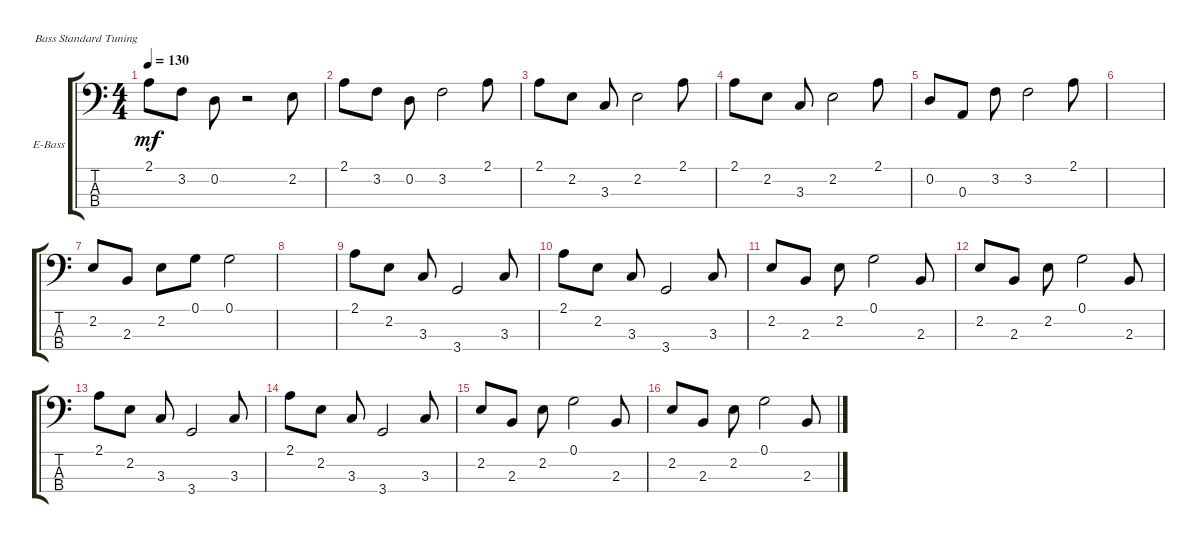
\defaultSystemsLayout 4
\bracketExtendMode groupsimilarinstruments
\firstSystemTrackNameOrientation horizontal
\otherSystemsTrackNameOrientation horizontal
\track ("Electric Bass" "E-Bass") {instrument electricbassfinger}
\staff {score tabs}
\tuning (G2 D2 A1 E1)
\ts (4 4)
\tempo 130
\clef f4
\ks c
2.1.8{dy mf} 3.2.8 0.2.8 r.2 2.2.8 |
2.1.8 3.2.8 0.2.8 3.2.2 2.1.8 |
2.1.8 2.2.8 3.3.8 2.2.2 2.1.8 |
2.1.8 2.2.8 3.3.8 2.2.2 2.1.8 |
0.2.8 0.3.8 3.2.8 3.2.2 2.1.8 |
|
2.2.8 2.3.8 2.2.8 0.1.8 0.1.2 |
|
2.1.8 2.2.8 3.3.8 3.4.2 3.3.8 |
2.1.8 2.2.8 3.3.8 3.4.2 3.3.8 |
2.2.8 2.3.8 2.2.8 0.1.2 2.3.8 |
2.2.8 2.3.8 2.2.8 0.1.2 2.3.8 |
2.1.8 2.2.8 3.3.8 3.4.2 3.3.8 |
2.1.8 2.2.8 3.3.8 3.4.2 3.3.8 |
2.2.8 2.3.8 2.2.8 0.1.2 2.3.8 |
2.2.8 2.3.8 2.2.8 0.1.2 2.3.8
